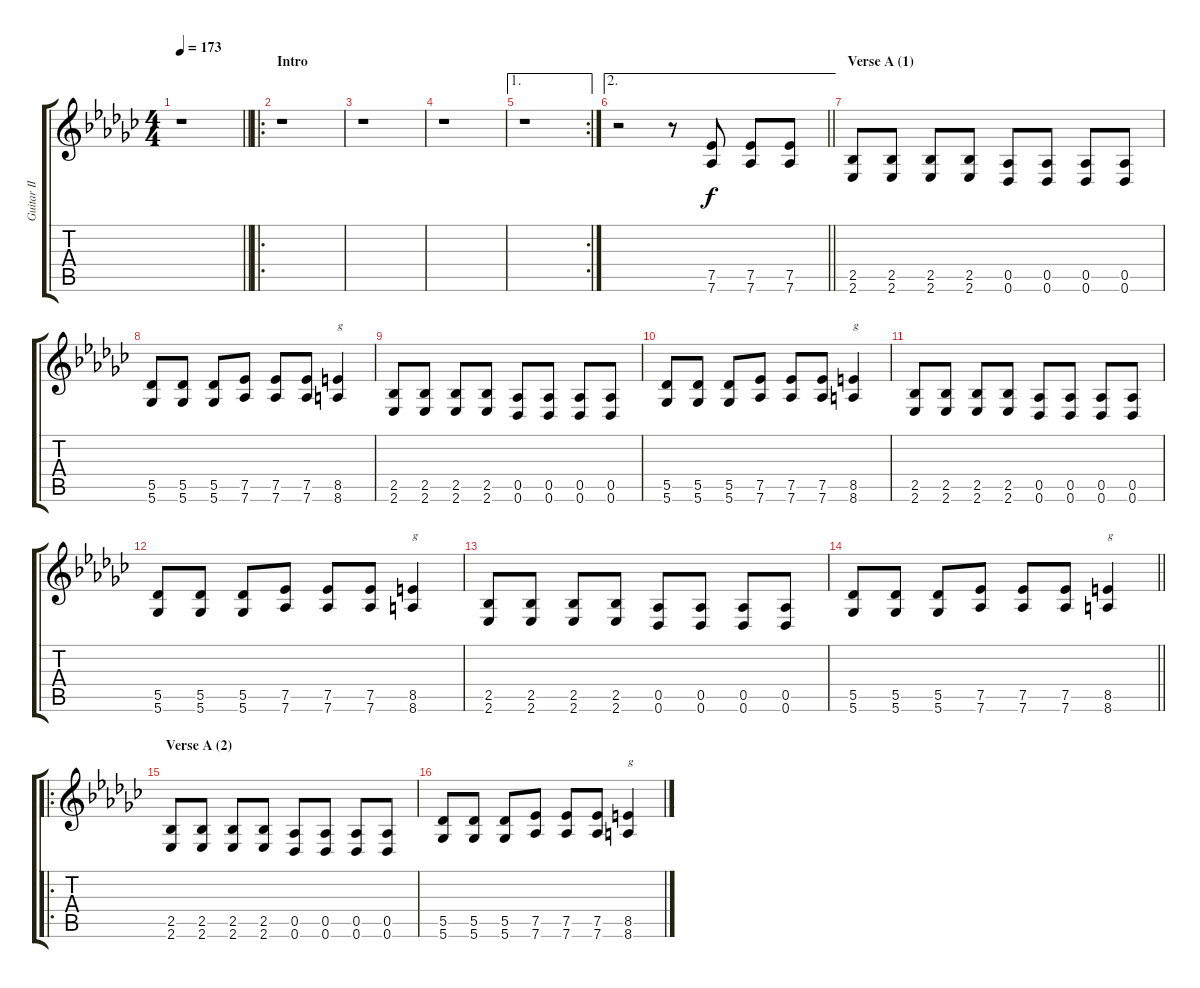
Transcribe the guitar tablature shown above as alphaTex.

\track ("Guitar II" "Guitar II") {instrument distortionguitar}
\staff {score tabs}
\tuning (Eb4 Bb3 Gb3 Db3 Ab2 Db2) {hide}
\ts (4 4)
\tempo 173
\clef g2
\barLineRight lightlight
\ks ebminor
r.1{dy f instrument distortionguitar} |
\ro
\section ("" "Intro")
r.1 |
r.1 |
r.1 |
\ae 1
\rc 2
r.1 |
\ae 2
\barLineRight lightlight
r.2 r.8 (7.5 7.6).8 (7.5 7.6).8 (7.5 7.6).8 |
\section ("" "Verse A (1)")
(2.5 2.6).8 (2.5 2.6).8 (2.5 2.6).8 (2.5 2.6).8 (0.5 0.6).8 (0.5 0.6).8 (0.5 0.6).8 (0.5 0.6).8 |
(5.5 5.6).8 (5.5 5.6).8 (5.5 5.6).8 (7.5 7.6).8 (7.5 7.6).8 (7.5 7.6).8 (8.5 8.6).4{txt "g"} |
(2.5 2.6).8 (2.5 2.6).8 (2.5 2.6).8 (2.5 2.6).8 (0.5 0.6).8 (0.5 0.6).8 (0.5 0.6).8 (0.5 0.6).8 |
(5.5 5.6).8 (5.5 5.6).8 (5.5 5.6).8 (7.5 7.6).8 (7.5 7.6).8 (7.5 7.6).8 (8.5 8.6).4{txt "g"} |
(2.5 2.6).8 (2.5 2.6).8 (2.5 2.6).8 (2.5 2.6).8 (0.5 0.6).8 (0.5 0.6).8 (0.5 0.6).8 (0.5 0.6).8 |
(5.5 5.6).8 (5.5 5.6).8 (5.5 5.6).8 (7.5 7.6).8 (7.5 7.6).8 (7.5 7.6).8 (8.5 8.6).4{txt "g"} |
(2.5 2.6).8 (2.5 2.6).8 (2.5 2.6).8 (2.5 2.6).8 (0.5 0.6).8 (0.5 0.6).8 (0.5 0.6).8 (0.5 0.6).8 |
\barLineRight lightlight
(5.5 5.6).8 (5.5 5.6).8 (5.5 5.6).8 (7.5 7.6).8 (7.5 7.6).8 (7.5 7.6).8 (8.5 8.6).4{txt "g"} |
\ro
\section ("" "Verse A (2)")
(2.5 2.6).8 (2.5 2.6).8 (2.5 2.6).8 (2.5 2.6).8 (0.5 0.6).8 (0.5 0.6).8 (0.5 0.6).8 (0.5 0.6).8 |
(5.5 5.6).8 (5.5 5.6).8 (5.5 5.6).8 (7.5 7.6).8 (7.5 7.6).8 (7.5 7.6).8 (8.5 8.6).4{txt "g"}
